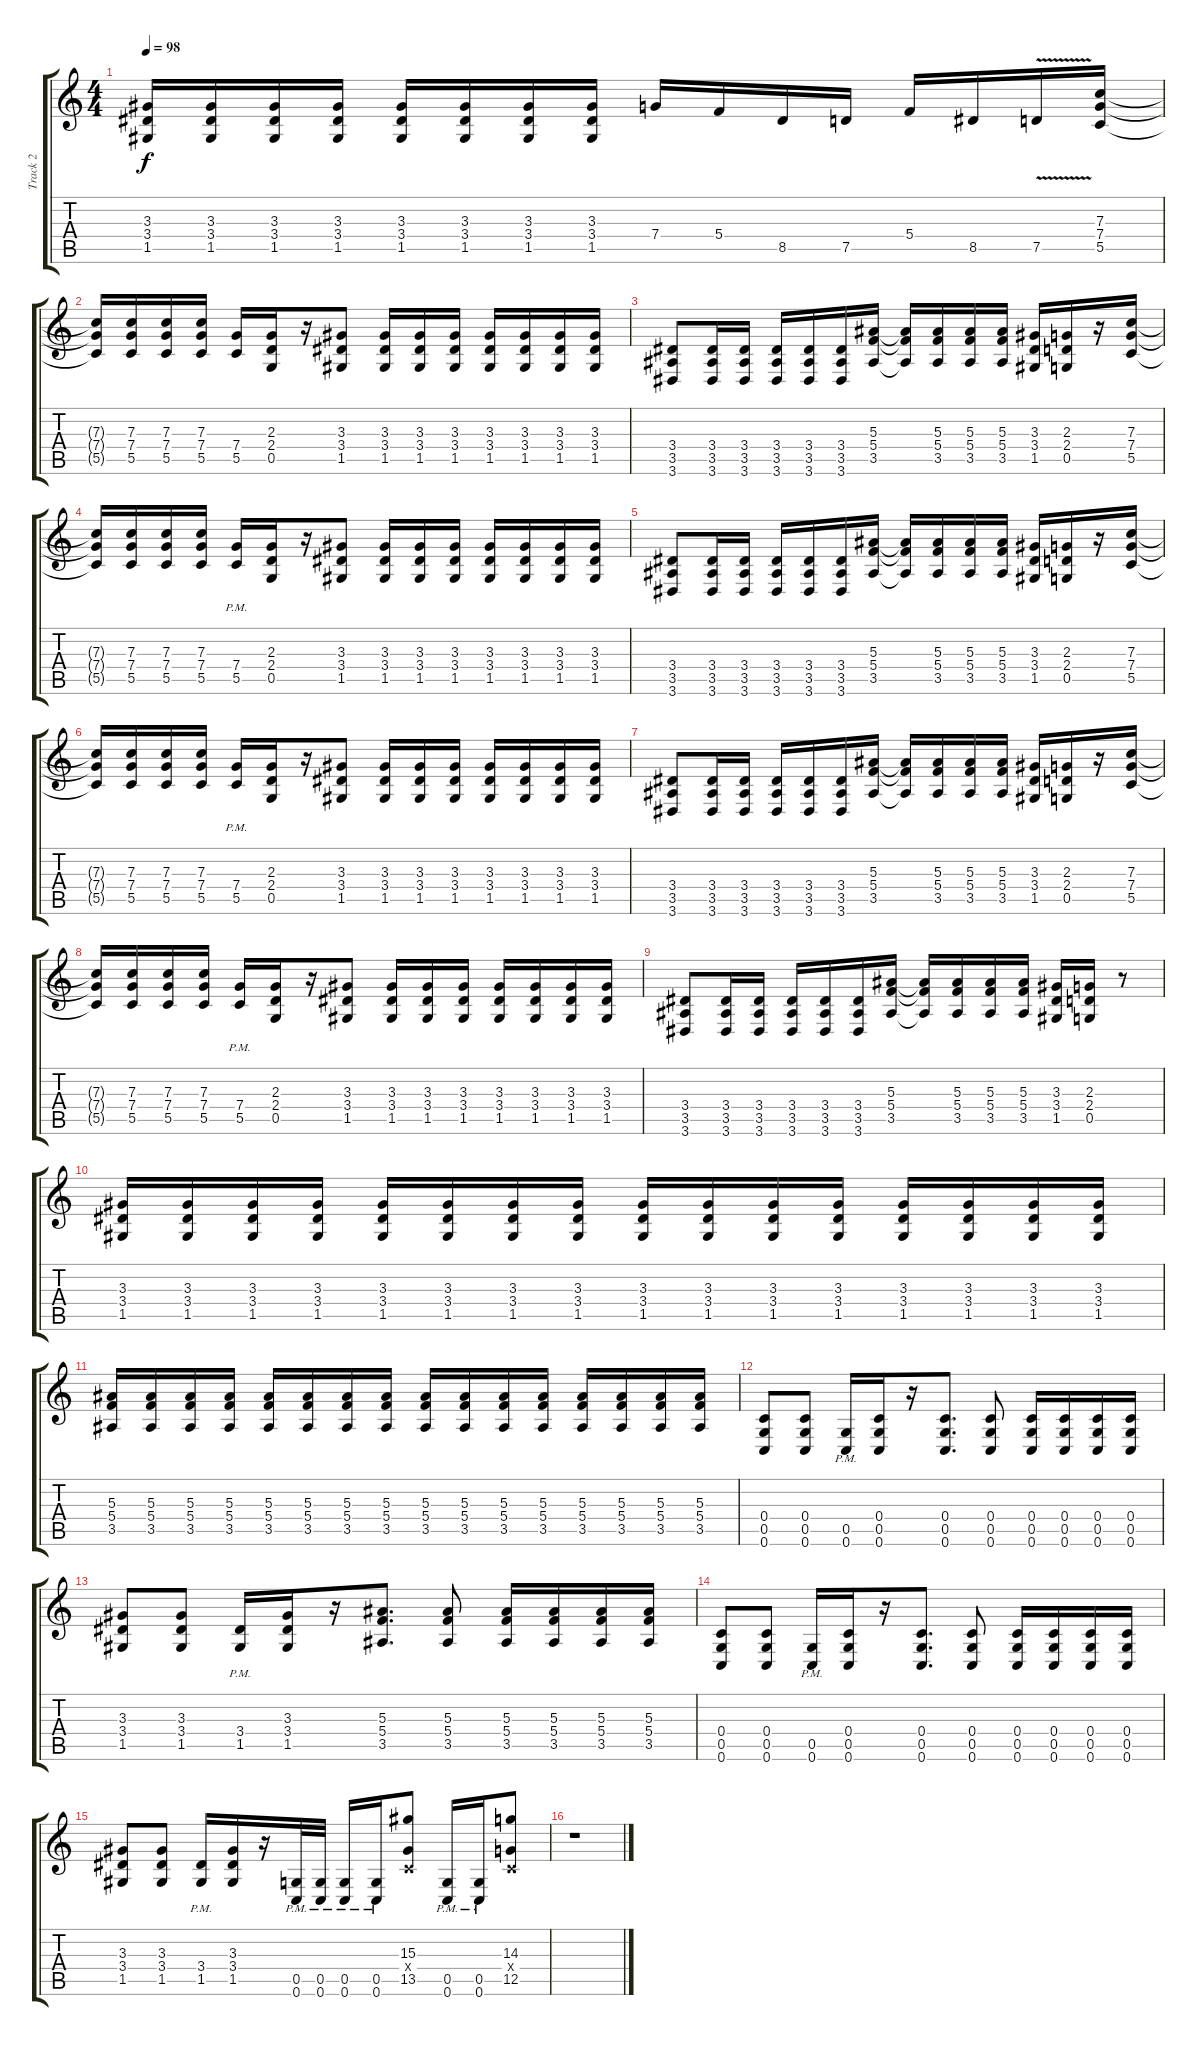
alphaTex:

\track ("Track 2" "Track 2") {instrument overdrivenguitar}
\staff {score tabs}
\tuning (D4 A3 F3 C3 G2 C2) {hide}
\ts (4 4)
\tempo 98
\clef g2
\ks c
(3.3 3.4 1.5).16{dy f} (3.3 3.4 1.5).16 (3.3 3.4 1.5).16 (3.3 3.4 1.5).16 (3.3 3.4 1.5).16 (3.3 3.4 1.5).16 (3.3 3.4 1.5).16 (3.3 3.4 1.5).16 7.4.16 5.4.16 8.5.16 7.5.16 5.4.16 8.5.16 7.5{v}.16 (7.3 7.4 5.5).16 |
(7.3{t} 7.4{t} 5.5{t}).16 (7.3 7.4 5.5).16 (7.3 7.4 5.5).16 (7.3 7.4 5.5).16 (7.4 5.5).16 (2.3 2.4 0.5).16 r.16 (3.3 3.4 1.5).8 (3.3 3.4 1.5).16 (3.3 3.4 1.5).16 (3.3 3.4 1.5).16 (3.3 3.4 1.5).16 (3.3 3.4 1.5).16 (3.3 3.4 1.5).16 (3.3 3.4 1.5).16 |
(3.4 3.5 3.6).8 (3.4 3.5 3.6).16 (3.4 3.5 3.6).16 (3.4 3.5 3.6).16 (3.4 3.5 3.6).16 (3.4 3.5 3.6).16 (5.3 5.4 3.5).16 (5.3{t} 5.4{t} 3.5{t}).16 (5.3 5.4 3.5).16 (5.3 5.4 3.5).16 (5.3 5.4 3.5).16 (3.3 3.4 1.5).16 (2.3 2.4 0.5).16 r.16 (7.3 7.4 5.5).16 |
(7.3{t} 7.4{t} 5.5{t}).16 (7.3 7.4 5.5).16 (7.3 7.4 5.5).16 (7.3 7.4 5.5).16 (7.4{pm} 5.5{pm}).16 (2.3 2.4 0.5).16 r.16 (3.3 3.4 1.5).8 (3.3 3.4 1.5).16 (3.3 3.4 1.5).16 (3.3 3.4 1.5).16 (3.3 3.4 1.5).16 (3.3 3.4 1.5).16 (3.3 3.4 1.5).16 (3.3 3.4 1.5).16 |
(3.4 3.5 3.6).8 (3.4 3.5 3.6).16 (3.4 3.5 3.6).16 (3.4 3.5 3.6).16 (3.4 3.5 3.6).16 (3.4 3.5 3.6).16 (5.3 5.4 3.5).16 (5.3{t} 5.4{t} 3.5{t}).16 (5.3 5.4 3.5).16 (5.3 5.4 3.5).16 (5.3 5.4 3.5).16 (3.3 3.4 1.5).16 (2.3 2.4 0.5).16 r.16 (7.3 7.4 5.5).16 |
(7.3{t} 7.4{t} 5.5{t}).16 (7.3 7.4 5.5).16 (7.3 7.4 5.5).16 (7.3 7.4 5.5).16 (7.4{pm} 5.5{pm}).16 (2.3 2.4 0.5).16 r.16 (3.3 3.4 1.5).8 (3.3 3.4 1.5).16 (3.3 3.4 1.5).16 (3.3 3.4 1.5).16 (3.3 3.4 1.5).16 (3.3 3.4 1.5).16 (3.3 3.4 1.5).16 (3.3 3.4 1.5).16 |
(3.4 3.5 3.6).8 (3.4 3.5 3.6).16 (3.4 3.5 3.6).16 (3.4 3.5 3.6).16 (3.4 3.5 3.6).16 (3.4 3.5 3.6).16 (5.3 5.4 3.5).16 (5.3{t} 5.4{t} 3.5{t}).16 (5.3 5.4 3.5).16 (5.3 5.4 3.5).16 (5.3 5.4 3.5).16 (3.3 3.4 1.5).16 (2.3 2.4 0.5).16 r.16 (7.3 7.4 5.5).16 |
(7.3{t} 7.4{t} 5.5{t}).16 (7.3 7.4 5.5).16 (7.3 7.4 5.5).16 (7.3 7.4 5.5).16 (7.4{pm} 5.5{pm}).16 (2.3 2.4 0.5).16 r.16 (3.3 3.4 1.5).8 (3.3 3.4 1.5).16 (3.3 3.4 1.5).16 (3.3 3.4 1.5).16 (3.3 3.4 1.5).16 (3.3 3.4 1.5).16 (3.3 3.4 1.5).16 (3.3 3.4 1.5).16 |
(3.4 3.5 3.6).8 (3.4 3.5 3.6).16 (3.4 3.5 3.6).16 (3.4 3.5 3.6).16 (3.4 3.5 3.6).16 (3.4 3.5 3.6).16 (5.3 5.4 3.5).16 (5.3{t} 5.4{t} 3.5{t}).16 (5.3 5.4 3.5).16 (5.3 5.4 3.5).16 (5.3 5.4 3.5).16 (3.3 3.4 1.5).16 (2.3 2.4 0.5).16 r.8 |
(3.3 3.4 1.5).16 (3.3 3.4 1.5).16 (3.3 3.4 1.5).16 (3.3 3.4 1.5).16 (3.3 3.4 1.5).16 (3.3 3.4 1.5).16 (3.3 3.4 1.5).16 (3.3 3.4 1.5).16 (3.3 3.4 1.5).16 (3.3 3.4 1.5).16 (3.3 3.4 1.5).16 (3.3 3.4 1.5).16 (3.3 3.4 1.5).16 (3.3 3.4 1.5).16 (3.3 3.4 1.5).16 (3.3 3.4 1.5).16 |
(5.3 5.4 3.5).16 (5.3 5.4 3.5).16 (5.3 5.4 3.5).16 (5.3 5.4 3.5).16 (5.3 5.4 3.5).16 (5.3 5.4 3.5).16 (5.3 5.4 3.5).16 (5.3 5.4 3.5).16 (5.3 5.4 3.5).16 (5.3 5.4 3.5).16 (5.3 5.4 3.5).16 (5.3 5.4 3.5).16 (5.3 5.4 3.5).16 (5.3 5.4 3.5).16 (5.3 5.4 3.5).16 (5.3 5.4 3.5).16 |
(0.4 0.5 0.6).8 (0.4 0.5 0.6).8 (0.5{pm} 0.6{pm}).16 (0.4 0.5 0.6).16 r.16 (0.4 0.5 0.6).8{d} (0.4 0.5 0.6).8 (0.4 0.5 0.6).16 (0.4 0.5 0.6).16 (0.4 0.5 0.6).16 (0.4 0.5 0.6).16 |
(3.3 3.4 1.5).8 (3.3 3.4 1.5).8 (3.4{pm} 1.5{pm}).16 (3.3 3.4 1.5).16 r.16 (5.3 5.4 3.5).8{d} (5.3 5.4 3.5).8 (5.3 5.4 3.5).16 (5.3 5.4 3.5).16 (5.3 5.4 3.5).16 (5.3 5.4 3.5).16 |
(0.4 0.5 0.6).8 (0.4 0.5 0.6).8 (0.5{pm} 0.6{pm}).16 (0.4 0.5 0.6).16 r.16 (0.4 0.5 0.6).8{d} (0.4 0.5 0.6).8 (0.4 0.5 0.6).16 (0.4 0.5 0.6).16 (0.4 0.5 0.6).16 (0.4 0.5 0.6).16 |
(3.3 3.4 1.5).8 (3.3 3.4 1.5).8 (3.4{pm} 1.5{pm}).16 (3.3 3.4 1.5).16 r.16 (0.5{pm} 0.6{pm}).32 (0.5{pm} 0.6{pm}).32 (0.5{pm} 0.6{pm}).16 (0.5{pm} 0.6).16 (15.3 0.4{x} 13.5).8 (0.5{pm} 0.6{pm}).16 (0.5{pm} 0.6{pm}).16 (14.3 0.4{x} 12.5).8 |
r.1
